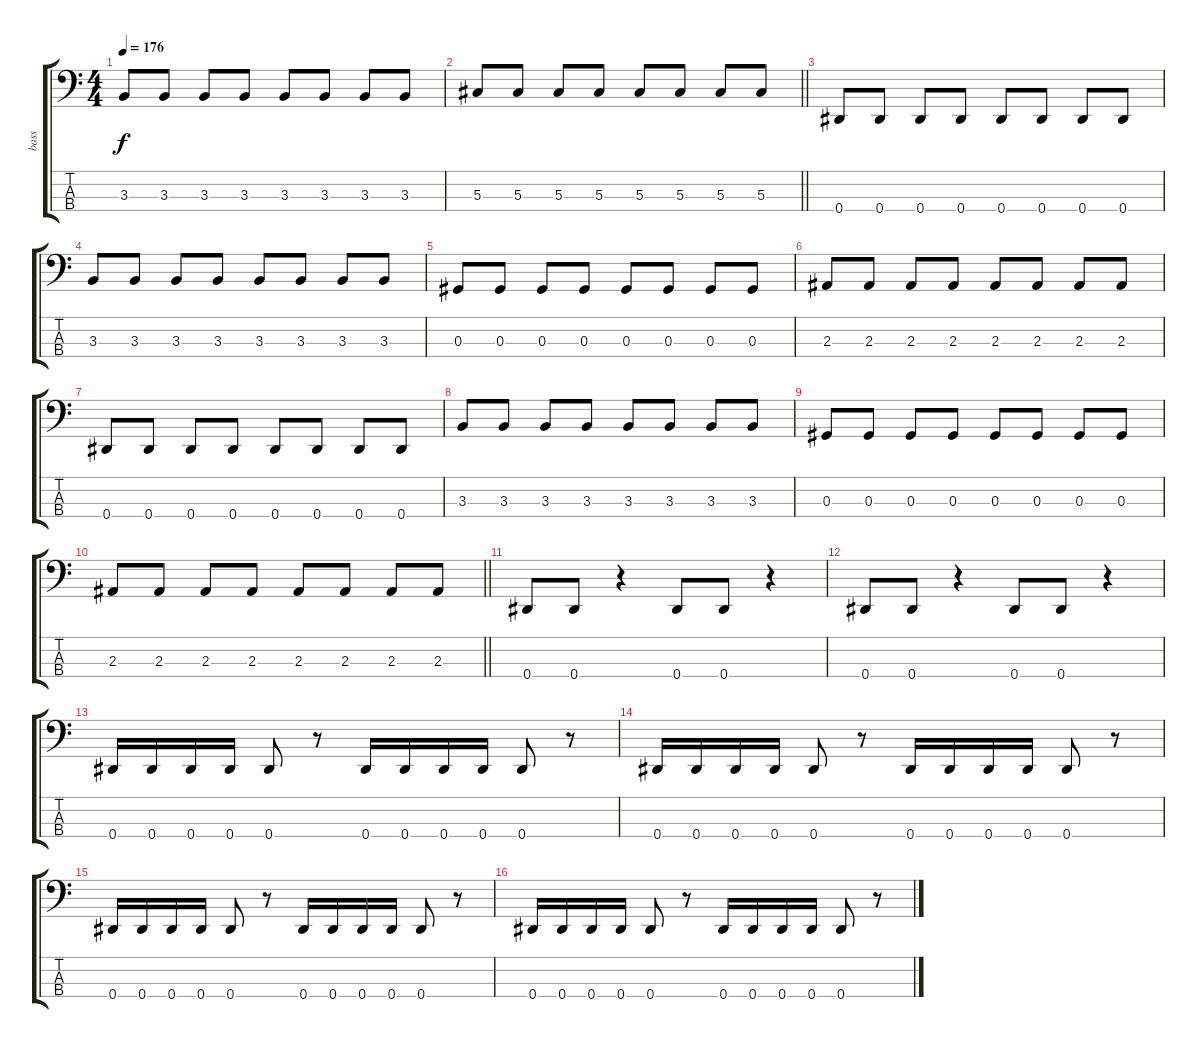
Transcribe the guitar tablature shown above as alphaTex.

\track ("bass" "bass") {instrument electricbassfinger}
\staff {score tabs}
\tuning (Gb2 Db2 Ab1 Eb1) {hide}
\ts (4 4)
\tempo 176
\clef f4
\ks c
3.3.8{dy f} 3.3.8 3.3.8 3.3.8 3.3.8 3.3.8 3.3.8 3.3.8 |
\barLineRight lightlight
5.3.8 5.3.8 5.3.8 5.3.8 5.3.8 5.3.8 5.3.8 5.3.8 |
0.4.8 0.4.8 0.4.8 0.4.8 0.4.8 0.4.8 0.4.8 0.4.8 |
3.3.8 3.3.8 3.3.8 3.3.8 3.3.8 3.3.8 3.3.8 3.3.8 |
0.3.8 0.3.8 0.3.8 0.3.8 0.3.8 0.3.8 0.3.8 0.3.8 |
2.3.8 2.3.8 2.3.8 2.3.8 2.3.8 2.3.8 2.3.8 2.3.8 |
0.4.8 0.4.8 0.4.8 0.4.8 0.4.8 0.4.8 0.4.8 0.4.8 |
3.3.8 3.3.8 3.3.8 3.3.8 3.3.8 3.3.8 3.3.8 3.3.8 |
0.3.8 0.3.8 0.3.8 0.3.8 0.3.8 0.3.8 0.3.8 0.3.8 |
\barLineRight lightlight
2.3.8 2.3.8 2.3.8 2.3.8 2.3.8 2.3.8 2.3.8 2.3.8 |
0.4.8 0.4.8 r.4 0.4.8 0.4.8 r.4 |
0.4.8 0.4.8 r.4 0.4.8 0.4.8 r.4 |
0.4.16 0.4.16 0.4.16 0.4.16 0.4.8 r.8 0.4.16 0.4.16 0.4.16 0.4.16 0.4.8 r.8 |
0.4.16 0.4.16 0.4.16 0.4.16 0.4.8 r.8 0.4.16 0.4.16 0.4.16 0.4.16 0.4.8 r.8 |
0.4.16 0.4.16 0.4.16 0.4.16 0.4.8 r.8 0.4.16 0.4.16 0.4.16 0.4.16 0.4.8 r.8 |
0.4.16 0.4.16 0.4.16 0.4.16 0.4.8 r.8 0.4.16 0.4.16 0.4.16 0.4.16 0.4.8 r.8
